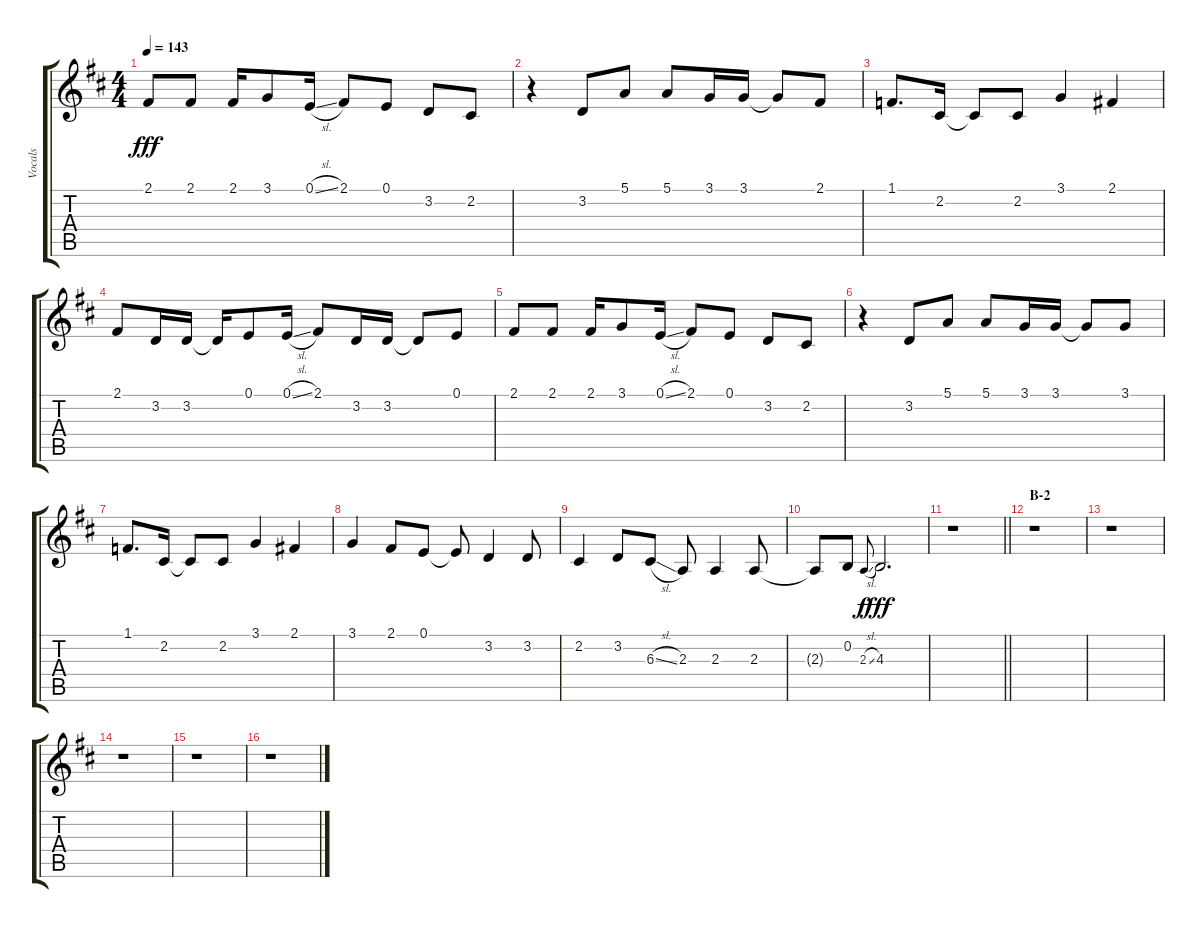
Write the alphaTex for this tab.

\track ("Vocals" "Vocals") {instrument voiceoohs}
\staff {score tabs}
\tuning (E4 B3 G3 D3 A2 E2) {hide}
\ts (4 4)
\tempo 143
\clef g2
\ks d
2.1.8{dy fff} 2.1.8 2.1.16 3.1.8 0.1{sl}.16 2.1.8 0.1.8 3.2.8 2.2.8 |
r.4 3.2.8 5.1.8 5.1.8 3.1.16 3.1.16 3.1{t}.8 2.1.8 |
1.1.8{d} 2.2.16 2.2{t}.8 2.2.8 3.1.4 2.1.4 |
2.1.8 3.2.16 3.2.16 3.2{t}.16 0.1.8 0.1{sl}.16 2.1.8 3.2.16 3.2.16 3.2{t}.8 0.1.8 |
2.1.8 2.1.8 2.1.16 3.1.8 0.1{sl}.16 2.1.8 0.1.8 3.2.8 2.2.8 |
r.4 3.2.8 5.1.8 5.1.8 3.1.16 3.1.16 3.1{t}.8 3.1.8 |
1.1.8{d} 2.2.16 2.2{t}.8 2.2.8 3.1.4 2.1.4 |
3.1.4 2.1.8 0.1.8 0.1{t}.8 3.2.4 3.2.8 |
2.2.4 3.2.8 6.3{sl}.8 2.3.8 2.3.4 2.3.8 |
2.3{t}.8 0.2.8 2.3{sl}.8{gr onbeat dy f} 4.3.2{d dy fff} |
\barLineRight lightlight
r.1 |
\section ("" "B-2")
r.1 |
r.1 |
r.1 |
r.1 |
r.1
